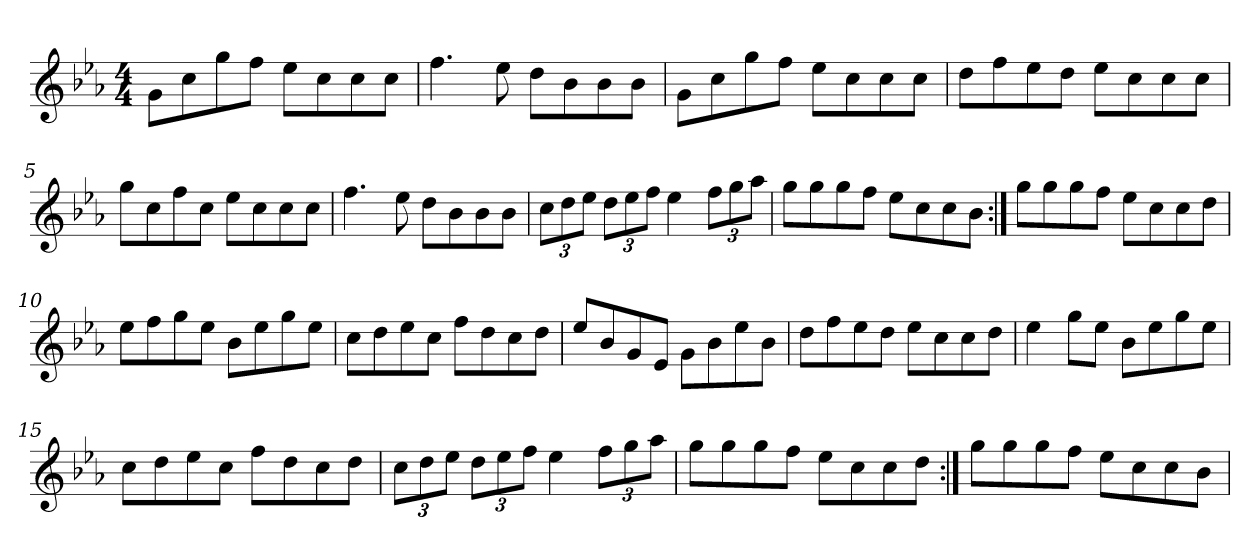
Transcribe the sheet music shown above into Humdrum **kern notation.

**kern
*part1
*staff1
*clefG2
*k[b-e-a-]
*c:
*M4/4
=1
8g\L
8cc\
8gg\
8ff\J
8ee-\L
8cc\
8cc\
8cc\J
=2
4.ff\
8ee-\
8dd\L
8b-\
8b-\
8b-\J
=3
8g\L
8cc\
8gg\
8ff\J
8ee-\L
8cc\
8cc\
8cc\J
=4
8dd\L
8ff\
8ee-\
8dd\J
8ee-\L
8cc\
8cc\
8cc\J
=5
8gg\L
8cc\
8ff\
8cc\J
8ee-\L
8cc\
8cc\
8cc\J
!!LO:LB:g=z
=6
4.ff\
8ee-\
8dd\L
8b-\
8b-\
8b-\J
=7
*Xbrackettup
12cc\L
12dd\
12ee-\J
12dd\L
12ee-\
12ff\J
4ee-\
12ff\L
12gg\
12aa-\J
=8
8gg\L
8gg\
8gg\
8ff\J
8ee-\L
8cc\
8cc\
8b-\J
=9:|!
8gg\L
8gg\
8gg\
8ff\J
8ee-\L
8cc\
8cc\
8dd\J
=10
8ee-\L
8ff\
8gg\
8ee-\J
8b-\L
8ee-\
8gg\
8ee-\J
!!LO:LB:g=z
=11
8cc\L
8dd\
8ee-\
8cc\J
8ff\L
8dd\
8cc\
8dd\J
=12
8ee-/L
8b-/
8g/
8e-/J
8g\L
8b-\
8ee-\
8b-\J
=13
8dd\L
8ff\
8ee-\
8dd\J
8ee-\L
8cc\
8cc\
8dd\J
=14
4ee-\
8gg\L
8ee-\J
8b-\L
8ee-\
8gg\
8ee-\J
=15
8cc\L
8dd\
8ee-\
8cc\J
8ff\L
8dd\
8cc\
8dd\J
!!LO:LB:g=z
=16
12cc\L
12dd\
12ee-\J
12dd\L
12ee-\
12ff\J
4ee-\
12ff\L
12gg\
12aa-\J
=17
8gg\L
8gg\
8gg\
8ff\J
8ee-\L
8cc\
8cc\
8dd\J
=18:|!
8gg\L
8gg\
8gg\
8ff\J
8ee-\L
8cc\
8cc\
8b-\J
=
*-
